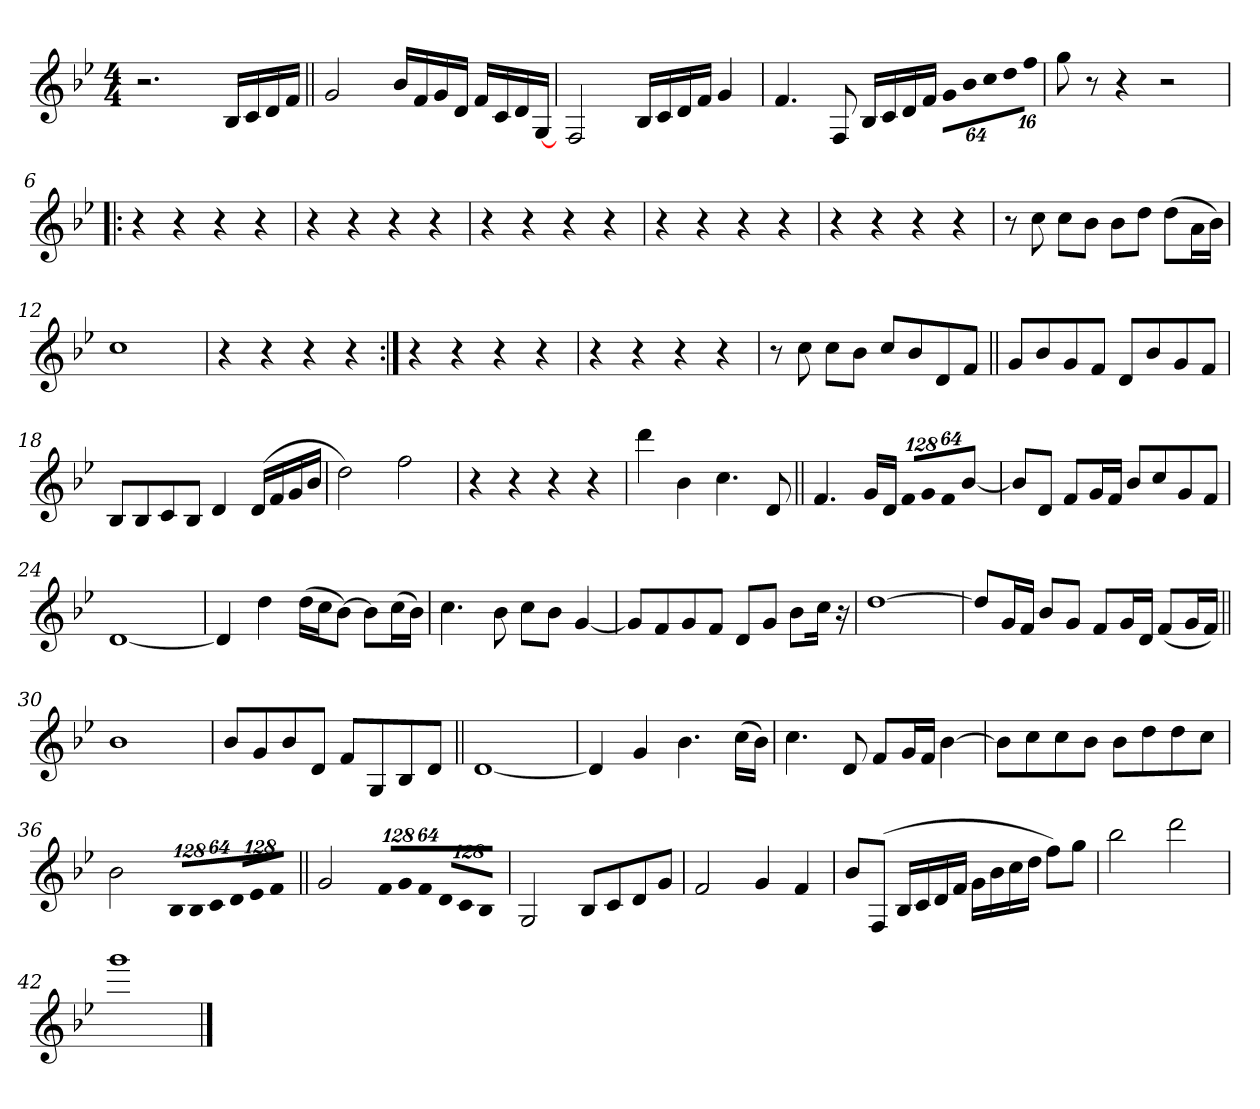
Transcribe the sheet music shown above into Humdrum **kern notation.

**kern
*part1
*staff1
!!LO:PB:g=z
*clefG2
*k[b-e-]
*B-:
*M4/4
*MM86
=1
2.r
16B-i/LL
16ci/
16di/
16fi/JJ
=2||
2gi/
16b-i/LL
16fi/
16gi/
16di/JJ
16fi/LL
16ci/
16di/
[<16Gi/JJ
=3
2Fi/
16B-i/LL
16ci/
16di/
16fi/JJ
4gi/
!!LO:LB:g=z
=4
4.fi/
8Fi/
16B-i/LL
16ci/
16di/
16fi/JJ
*Xbrackettup
!LO:N:vis=16
1024%51gi\LL
!LO:N:vis=16
1024%51b-i\
!LO:N:vis=16
1024%51cci\
!LO:N:vis=16
1024%51ddi\
!LO:N:vis=16
256%13ffi\JJ
=5
8ggi\
8r
4r
2r
=6!|:
4r
4r
4r
4r
=7
4r
4r
4r
4r
=8
4r
4r
4r
4r
!!LO:LB:g=z
=9
4r
4r
4r
4r
=10
4r
4r
4r
4r
=11
8r
8cci\
8cci\L
8b-i\J
8b-i\L
8ddi\J
(8ddi\L
16ai\L
16b-i\JJ)
=12
1cci
=13
4r
4r
4r
4r
!!LO:LB:g=z
=14:|!
4r
4r
4r
4r
=15
4r
4r
4r
4r
=16
8r
8cci\
8cci\L
8b-i\J
8cci/L
8b-i/
8di/
8fi/J
=17||
8gi/L
8b-i/
8gi/
8fi/J
8di/L
8b-i/
8gi/
8fi/J
!!LO:LB:g=z
=18
8B-i/L
8B-i/
8ci/
8B-i/J
4di/
(16di/LL
16fi/
16gi/
16b-i/JJ
=19
2ddi\)
2ffi\
=20
4r
4r
4r
4r
=21
4dddi\
4b-i\
4.cci\
8di/
=22||
4.fi/
16gi/LL
16di/JJ
!LO:N:vis=8
1024%85fi/L
!LO:N:vis=8
1024%85gi/
!LO:N:vis=8
512%43fi/J
[>4b-i\
!!LO:LB:g=z
=23
8b-i/L]
8di/J
8fi/L
16gi/L
16fi/JJ
8b-i/L
8cci/
8gi/
8fi/J
=24
[<1di
=25
4di/]
4ddi\
(16ddi\LL
16cci\J
[>8b-i\J)
8b-i\L]
(16cci\L
16b-i\JJ)
=26
4.cci\
8b-i\
8cci\L
8b-i\J
[<4gi/
=27
8gi/L]
8fi/
8gi/
8fi/J
8di/L
8gi/J
8b-i\L
16cci\Jk
16r
!!LO:LB:g=z
=28
[>1ddi
=29
8ddi/L]
16gi/L
16fi/JJ
8b-i/L
8gi/J
8fi/L
16gi/L
16di/JJ
(8fi/L
16gi/L
16fi/JJ)
=30||
1b-i
=31
8b-i/L
8gi/
8b-i/
8di/J
8fi/L
8Gi/
8B-i/
8di/J
=32||
[<1di
!!LO:LB:g=z
=33
4di/]
4gi/
4.b-i\
(16cci\LL
16b-i\JJ)
=34
4.cci\
8di/
8fi/L
16gi/L
16fi/JJ
[>4b-i\
=35
8b-i\L]
8cci\
8cci\
8b-i\J
8b-i\L
8ddi\
8ddi\
8cci\J
=36
2b-i\
!LO:N:vis=8
1024%85B-i/L
!LO:N:vis=8
1024%85B-i/
!LO:N:vis=8
512%43ci/J
!LO:N:vis=8
1024%85di/L
!LO:N:vis=8
1024%85e-i/
!LO:N:vis=8
512%43fi/J
!!LO:LB:g=z
=37||
2gi/
!LO:N:vis=8
1024%85fi/L
!LO:N:vis=8
1024%85gi/
!LO:N:vis=8
512%43fi/J
!LO:N:vis=8
1024%85di/L
!LO:N:vis=8
1024%85ci/
!LO:N:vis=8
512%43B-i/J
=38
2Gi/
8B-i/L
8ci/
8di/
8gi/J
=39
2fi/
4gi/
4fi/
!!LO:LB:g=z
=40
8b-i/L
(8Fi/J
16B-i/LL
16ci/
16di/
16fi/JJ
16gi\LL
16b-i\
16cci\
16ddi\JJ
8ffi\L)
8ggi\J
=41
2bb-i\
2dddi\
=42
1gggi
==
*-
